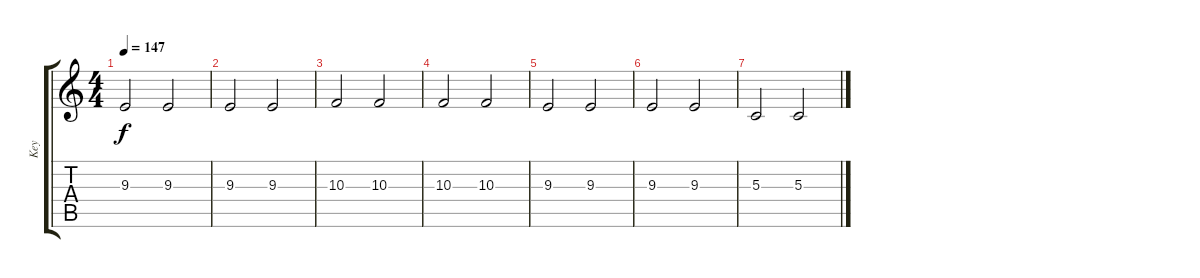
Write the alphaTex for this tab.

\track ("Key" "Key") {instrument synthbrass1}
\staff {score tabs}
\tuning (E4 B3 G3 D3 A2 E2) {hide}
\ts (4 4)
\tempo 147
\clef g2
\ks c
9.3.2{dy f} 9.3.2 |
9.3.2 9.3.2 |
10.3.2 10.3.2 |
10.3.2 10.3.2 |
9.3.2 9.3.2 |
9.3.2 9.3.2 |
5.3.2 5.3.2
